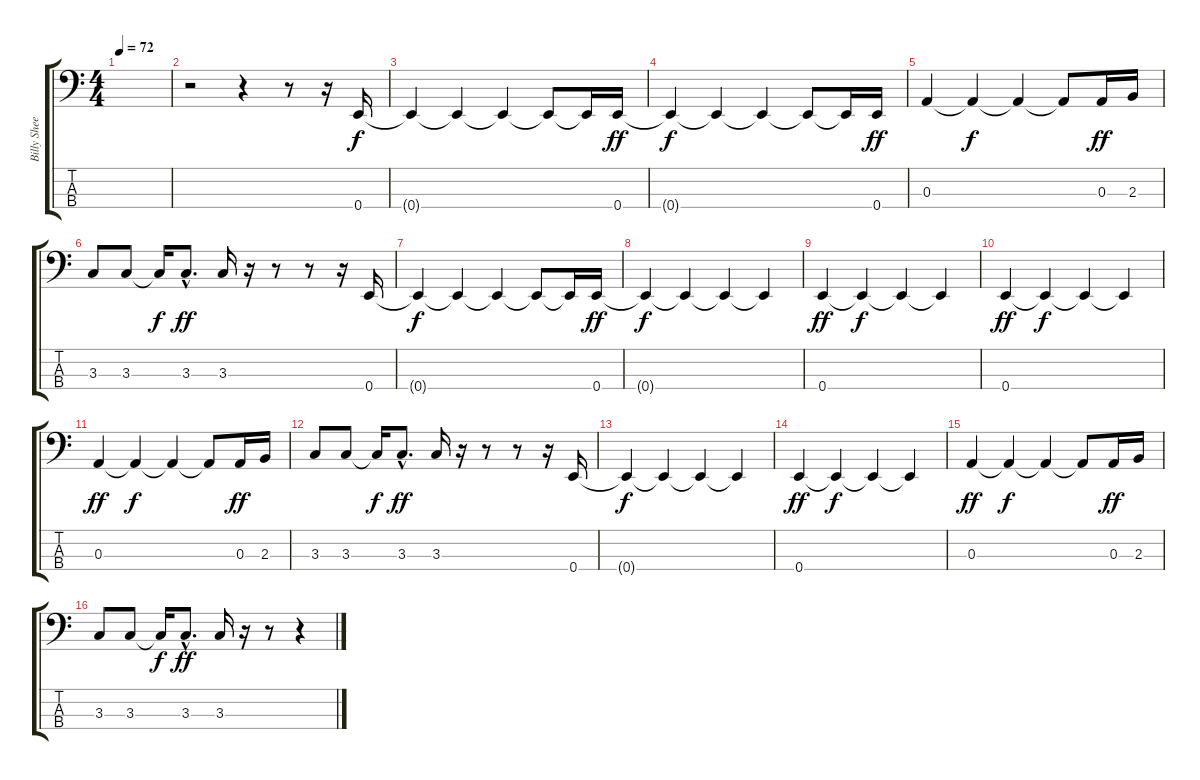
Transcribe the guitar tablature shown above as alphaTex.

\track ("Billy Sheehan" "Billy Shee") {instrument electricbassfinger}
\staff {score tabs}
\tuning (G2 D2 A1 E1) {hide}
\ts (4 4)
\tempo 72
\clef f4
\ks c
|
r.2 r.4 r.8 r.16 0.4.16 |
0.4{t}.4{dy f} 0.4{t}.4 0.4{t}.4 0.4{t}.8 0.4{t}.16 0.4.16{dy ff} |
0.4{t}.4{dy f} 0.4{t}.4 0.4{t}.4 0.4{t}.8 0.4{t}.16 0.4.16{dy ff} |
0.3.4 0.3{t}.4{dy f} 0.3{t}.4 0.3{t}.8 0.3.16{dy ff} 2.3.16 |
3.3.8 3.3.8 3.3{t}.16{dy f} 3.3{hac}.8{d dy ff} 3.3.16 r.16 r.8 r.8 r.16 0.4.16 |
0.4{t}.4{dy f} 0.4{t}.4 0.4{t}.4 0.4{t}.8 0.4{t}.16 0.4.16{dy ff} |
0.4{t}.4{dy f} 0.4{t}.4 0.4{t}.4 0.4{t}.4 |
0.4.4{dy ff} 0.4{t}.4{dy f} 0.4{t}.4 0.4{t}.4 |
0.4.4{dy ff} 0.4{t}.4{dy f} 0.4{t}.4 0.4{t}.4 |
0.3.4{dy ff} 0.3{t}.4{dy f} 0.3{t}.4 0.3{t}.8 0.3.16{dy ff} 2.3.16 |
3.3.8 3.3.8 3.3{t}.16{dy f} 3.3{hac}.8{d dy ff} 3.3.16 r.16 r.8 r.8 r.16 0.4.16 |
0.4{t}.4{dy f} 0.4{t}.4 0.4{t}.4 0.4{t}.4 |
0.4.4{dy ff} 0.4{t}.4{dy f} 0.4{t}.4 0.4{t}.4 |
0.3.4{dy ff} 0.3{t}.4{dy f} 0.3{t}.4 0.3{t}.8 0.3.16{dy ff} 2.3.16 |
3.3.8 3.3.8 3.3{t}.16{dy f} 3.3{hac}.8{d dy ff} 3.3.16 r.16 r.8 r.4
